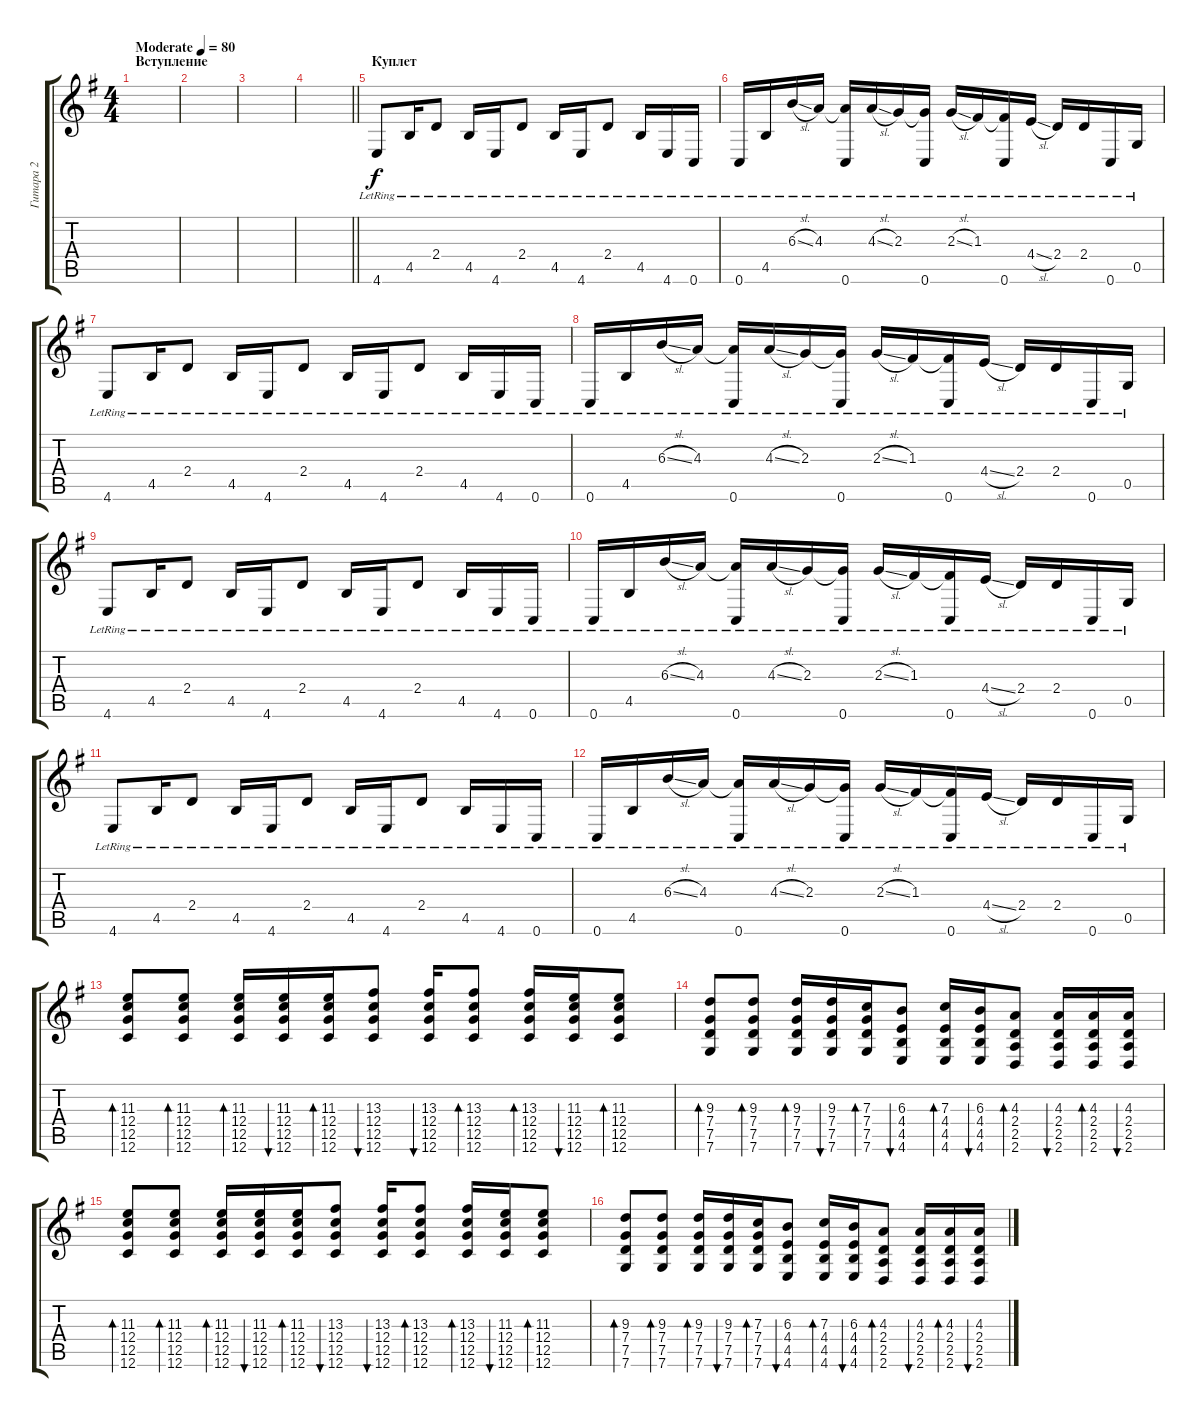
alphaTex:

\track ("Гитара 2" "Гитара 2") {instrument acousticguitarsteel}
\staff {score tabs}
\tuning (D4 A3 F3 C3 G2 C2) {hide}
\ts (4 4)
\section ("" "Вступление")
\tempo (80 "Moderate")
\clef g2
\ks eminor
|
|
|
\barLineRight lightlight
|
\section ("" "Куплет")
4.6{lr}.8 4.5{lr}.16 2.4{lr}.8 4.5{lr}.16 4.6{lr}.16 2.4{lr}.8 4.5{lr}.16 4.6{lr}.16 2.4{lr}.8 4.5{lr}.16 4.6{lr}.16 0.6{lr}.16 |
0.6{lr}.16 4.5{lr}.16 6.3{sl lr}.16 4.3{lr}.16 (4.3{t} 0.6{lr}).16 4.3{sl lr}.16 2.3{lr}.16 (2.3{t} 0.6{lr}).16 2.3{sl lr}.16 1.3{lr}.16 (1.3{t} 0.6{lr}).16 4.4{sl lr}.16 2.4{lr}.16 2.4{lr}.16 0.6{lr}.16 0.5{lr}.16 |
4.6{lr}.8 4.5{lr}.16 2.4{lr}.8 4.5{lr}.16 4.6{lr}.16 2.4{lr}.8 4.5{lr}.16 4.6{lr}.16 2.4{lr}.8 4.5{lr}.16 4.6{lr}.16 0.6{lr}.16 |
0.6{lr}.16 4.5{lr}.16 6.3{sl lr}.16 4.3{lr}.16 (4.3{t} 0.6{lr}).16 4.3{sl lr}.16 2.3{lr}.16 (2.3{t} 0.6{lr}).16 2.3{sl lr}.16 1.3{lr}.16 (1.3{t} 0.6{lr}).16 4.4{sl lr}.16 2.4{lr}.16 2.4{lr}.16 0.6{lr}.16 0.5{lr}.16 |
4.6{lr}.8 4.5{lr}.16 2.4{lr}.8 4.5{lr}.16 4.6{lr}.16 2.4{lr}.8 4.5{lr}.16 4.6{lr}.16 2.4{lr}.8 4.5{lr}.16 4.6{lr}.16 0.6{lr}.16 |
0.6{lr}.16 4.5{lr}.16 6.3{sl lr}.16 4.3{lr}.16 (4.3{t} 0.6{lr}).16 4.3{sl lr}.16 2.3{lr}.16 (2.3{t} 0.6{lr}).16 2.3{sl lr}.16 1.3{lr}.16 (1.3{t} 0.6{lr}).16 4.4{sl lr}.16 2.4{lr}.16 2.4{lr}.16 0.6{lr}.16 0.5{lr}.16 |
4.6{lr}.8 4.5{lr}.16 2.4{lr}.8 4.5{lr}.16 4.6{lr}.16 2.4{lr}.8 4.5{lr}.16 4.6{lr}.16 2.4{lr}.8 4.5{lr}.16 4.6{lr}.16 0.6{lr}.16 |
0.6{lr}.16 4.5{lr}.16 6.3{sl lr}.16 4.3{lr}.16 (4.3{t} 0.6{lr}).16 4.3{sl lr}.16 2.3{lr}.16 (2.3{t} 0.6{lr}).16 2.3{sl lr}.16 1.3{lr}.16 (1.3{t} 0.6{lr}).16 4.4{sl lr}.16 2.4{lr}.16 2.4{lr}.16 0.6{lr}.16 0.5{lr}.16 |
(11.3 12.4 12.5 12.6).8{bd 30} (11.3 12.4 12.5 12.6).8{bd 30} (11.3 12.4 12.5 12.6).16{bd 30} (11.3 12.4 12.5 12.6).16{bu 30} (11.3 12.4 12.5 12.6).16{bd 30} (13.3 12.4 12.5 12.6).8{bu 30} (13.3 12.4 12.5 12.6).16{bu 30} (13.3 12.4 12.5 12.6).8{bd 30} (13.3 12.4 12.5 12.6).16{bd 30} (11.3 12.4 12.5 12.6).16{bu 30} (11.3 12.4 12.5 12.6).8{bd 30} |
(9.3 7.4 7.5 7.6).8{bd 30} (9.3 7.4 7.5 7.6).8{bd 30} (9.3 7.4 7.5 7.6).16{bd 30} (9.3 7.4 7.5 7.6).16{bu 30} (7.3 7.4 7.5 7.6).16{bd 30} (6.3 4.4 4.5 4.6).8{bu 30} (7.3 4.4 4.5 4.6).16{bd 30} (6.3 4.4 4.5 4.6).16{bu 30} (4.3 2.4 2.5 2.6).8{bd 30} (4.3 2.4 2.5 2.6).16{bu 30} (4.3 2.4 2.5 2.6).16{bd 30} (4.3 2.4 2.5 2.6).16{bu 30} |
(11.3 12.4 12.5 12.6).8{bd 30} (11.3 12.4 12.5 12.6).8{bd 30} (11.3 12.4 12.5 12.6).16{bd 30} (11.3 12.4 12.5 12.6).16{bu 30} (11.3 12.4 12.5 12.6).16{bd 30} (13.3 12.4 12.5 12.6).8{bu 30} (13.3 12.4 12.5 12.6).16{bu 30} (13.3 12.4 12.5 12.6).8{bd 30} (13.3 12.4 12.5 12.6).16{bd 30} (11.3 12.4 12.5 12.6).16{bu 30} (11.3 12.4 12.5 12.6).8{bd 30} |
(9.3 7.4 7.5 7.6).8{bd 30} (9.3 7.4 7.5 7.6).8{bd 30} (9.3 7.4 7.5 7.6).16{bd 30} (9.3 7.4 7.5 7.6).16{bu 30} (7.3 7.4 7.5 7.6).16{bd 30} (6.3 4.4 4.5 4.6).8{bu 30} (7.3 4.4 4.5 4.6).16{bd 30} (6.3 4.4 4.5 4.6).16{bu 30} (4.3 2.4 2.5 2.6).8{bd 30} (4.3 2.4 2.5 2.6).16{bu 30} (4.3 2.4 2.5 2.6).16{bd 30} (4.3 2.4 2.5 2.6).16{bu 30}
